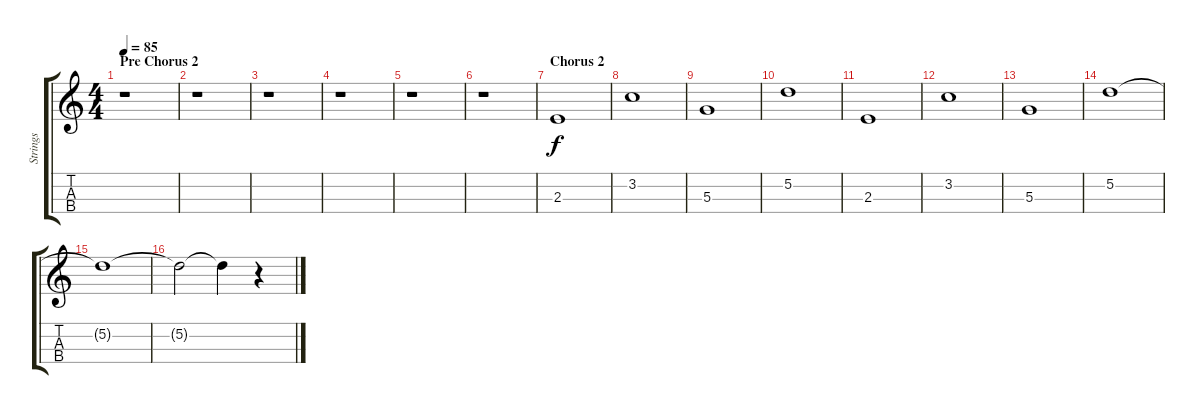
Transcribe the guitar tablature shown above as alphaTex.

\track ("Strings" "Strings") {instrument stringensemble2}
\staff {score tabs}
\tuning (E5 A4 D4 G3) {hide}
\ts (4 4)
\section ("" "Pre Chorus 2")
\tempo 85
\clef g2
\ks c
r.1{dy f} |
r.1 |
r.1 |
r.1 |
r.1 |
r.1 |
\section ("" "Chorus 2")
2.3.1 |
3.2.1 |
5.3.1 |
5.2.1 |
2.3.1 |
3.2.1 |
5.3.1 |
5.2.1 |
5.2{t}.1 |
5.2{t}.2 5.2{t}.4 r.4
